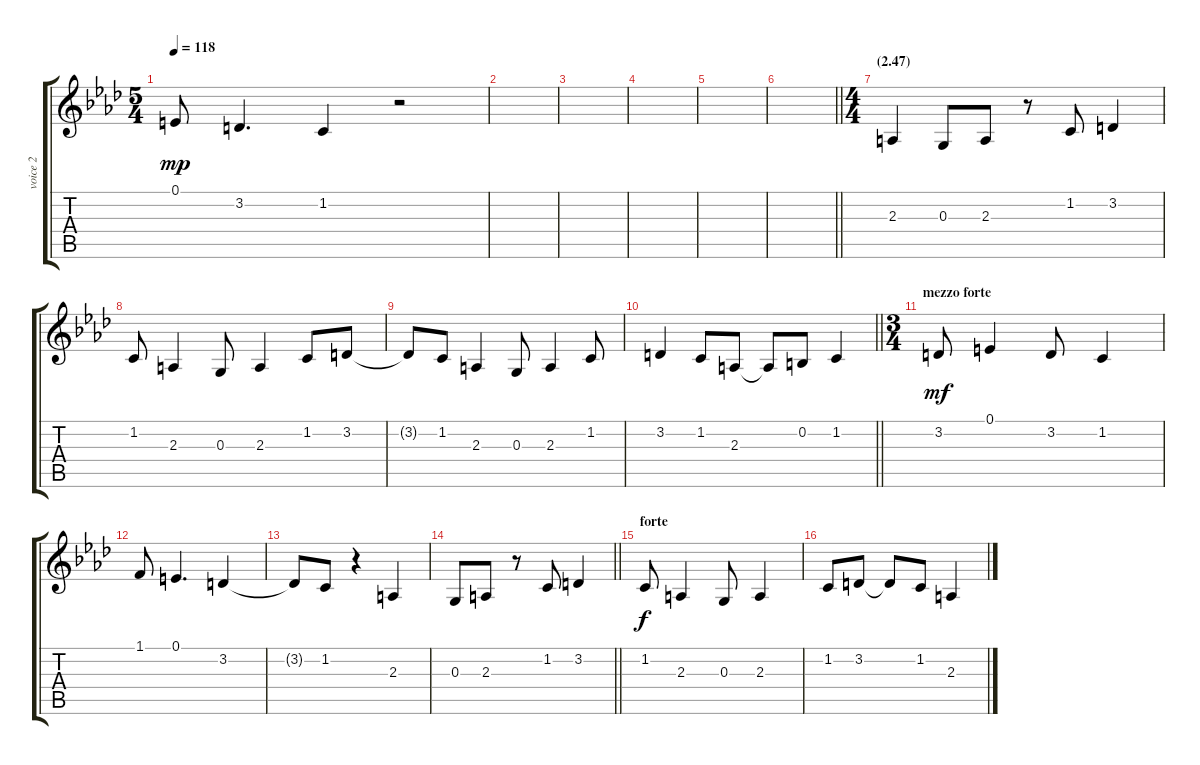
\track ("voice 2" "voice 2") {instrument englishhorn}
\staff {score tabs}
\tuning (E4 B3 G3 D3 A2 E2) {hide}
\ts (5 4)
\tempo 118
\clef g2
\ks ab
0.1.8{dy mp} 3.2.4{d} 1.2.4 r.2 |
|
|
|
|
\barLineRight lightlight
|
\ts (4 4)
\section ("" "(2.47)")
2.3.4 0.3.8 2.3.8 r.8 1.2.8 3.2.4 |
1.2.8 2.3.4 0.3.8 2.3.4 1.2.8 3.2.8 |
3.2{t}.8 1.2.8 2.3.4 0.3.8 2.3.4 1.2.8 |
\barLineRight lightlight
3.2.4 1.2.8 2.3.8 2.3{t}.8 0.2.8 1.2.4 |
\ts (3 4)
\section ("" "mezzo forte")
3.2.8{dy mf} 0.1.4 3.2.8 1.2.4 |
1.1.8 0.1.4{d} 3.2.4 |
3.2{t}.8 1.2.8 r.4 2.3.4 |
\barLineRight lightlight
0.3.8 2.3.8 r.8 1.2.8 3.2.4 |
\section ("" "forte")
1.2.8{dy f} 2.3.4 0.3.8 2.3.4 |
1.2.8 3.2.8 3.2{t}.8 1.2.8 2.3.4
